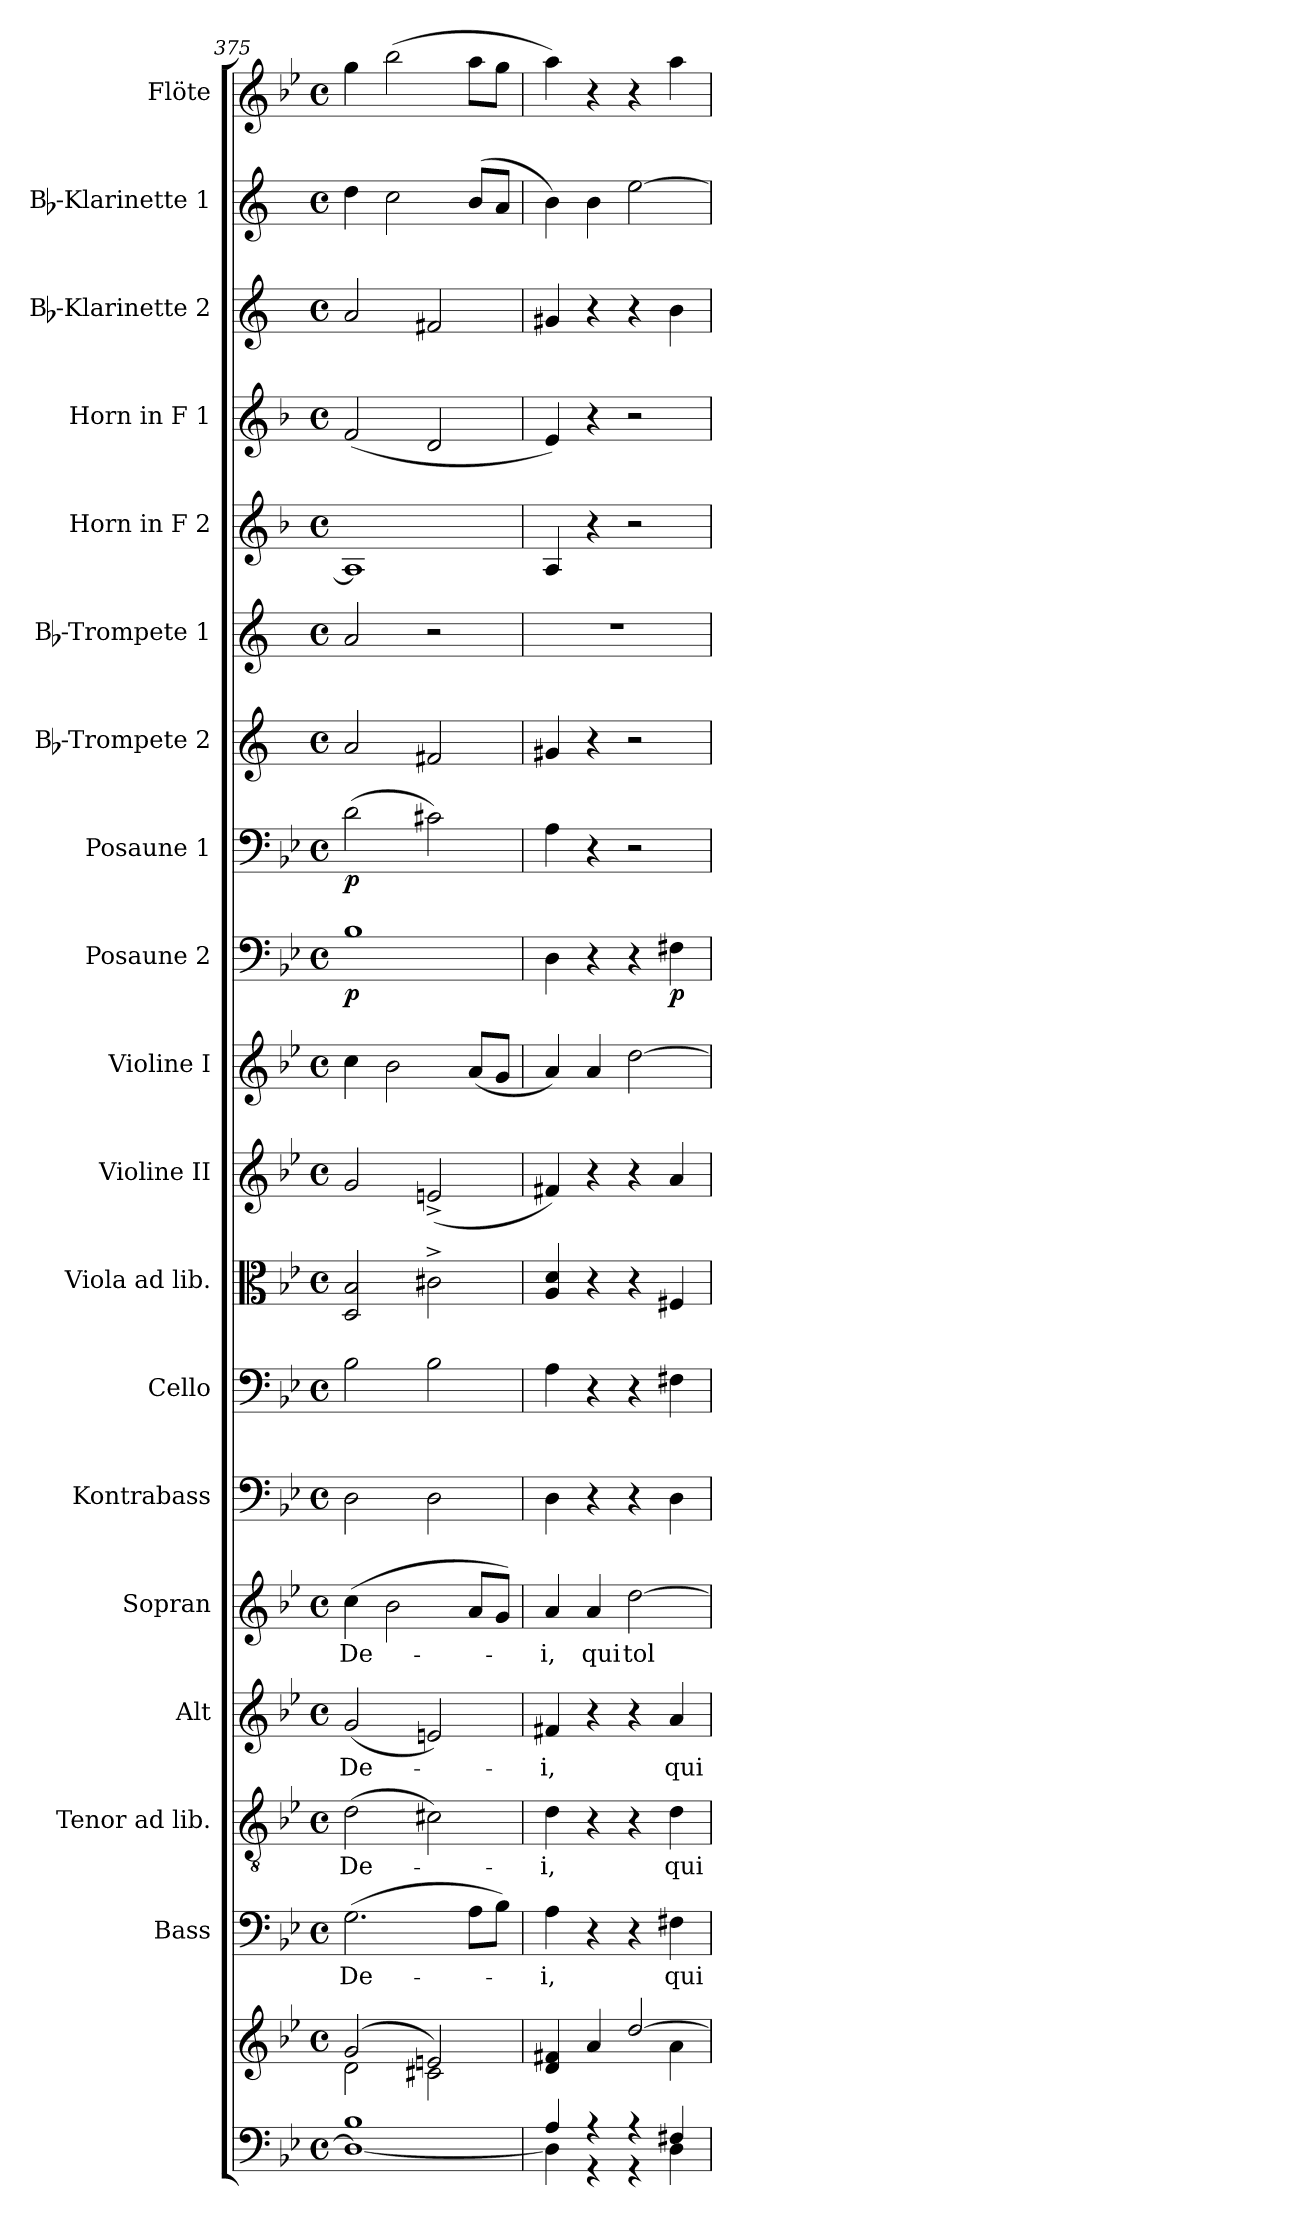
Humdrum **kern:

**kern	**kern	**kern	**text	**kern	**text	**kern	**text	**kern	**text	**kern	**kern	**kern	**kern	**kern	**kern	**dynam	**kern	**dynam	**kern	**kern	**kern	**kern	**kern	**kern	**kern
*part19	*part19	*part18	*part18	*part17	*part17	*part16	*part16	*part15	*part15	*part14	*part13	*part12	*part11	*part10	*part9	*part9	*part8	*part8	*part7	*part6	*part5	*part4	*part3	*part2	*part1
*staff20	*staff19	*staff18	*staff18	*staff17	*staff17	*staff16	*staff16	*staff15	*staff15	*staff14	*staff13	*staff12	*staff11	*staff10	*staff9	*staff9	*staff8	*staff8	*staff7	*staff6	*staff5	*staff4	*staff3	*staff2	*staff1
*	*	*I"Bass	*	*I"Tenor ad lib.	*	*I"Alt	*	*I"Sopran	*	*I"Kontrabass	*I"Cello	*I"Viola ad lib.	*I"Violine II	*I"Violine I	*I"Posaune 2	*	*I"Posaune 1	*	*I"Bb-Trompete 2	*I"Bb-Trompete 1	*I"Horn in F 2	*I"Horn in F 1	*I"Bb-Klarinette 2	*I"Bb-Klarinette 1	*I"Flöte
*	*	*I'B.	*	*I'T.	*	*I'A.	*	*I'S.	*	*I'Kb.	*	*I'Vla.	*I'Vl. II	*I'Vl. I	*I'Pos. 2	*	*I'Pos. 1	*	*I'Bb Trp. 2	*I'Bb Trp. 1	*	*	*I'Bb Kl. 2	*I'Bb Kl. 1	*I'Fl.
*clefF4	*clefG2	*clefF4	*	*clefGv2	*	*clefG2	*	*clefG2	*	*clefF4	*clefF4	*clefC3	*clefG2	*clefG2	*clefF4	*	*clefF4	*	*clefG2	*clefG2	*clefG2	*clefG2	*clefG2	*clefG2	*clefG2
*	*	*	*	*	*	*	*	*	*	*ITrd7c12	*	*	*	*	*	*	*	*	*ITrd1c2	*ITrd1c2	*ITrd4c7	*ITrd4c7	*ITrd1c2	*ITrd1c2	*
*k[b-e-]	*k[b-e-]	*k[b-e-]	*	*k[b-e-]	*	*k[b-e-]	*	*k[b-e-]	*	*k[b-e-]	*k[b-e-]	*k[b-e-]	*k[b-e-]	*k[b-e-]	*k[b-e-]	*	*k[b-e-]	*	*k[b-e-]	*k[b-e-]	*k[b-e-]	*k[b-e-]	*k[b-e-]	*k[b-e-]	*k[b-e-]
*B-:	*B-:	*B-:	*	*B-:	*	*B-:	*	*B-:	*	*B-:	*B-:	*B-:	*B-:	*B-:	*B-:	*	*B-:	*	*B-:	*B-:	*B-:	*B-:	*B-:	*B-:	*B-:
*M4/4	*M4/4	*M4/4	*	*M4/4	*	*M4/4	*	*M4/4	*	*M4/4	*M4/4	*M4/4	*M4/4	*M4/4	*M4/4	*	*M4/4	*	*M4/4	*M4/4	*M4/4	*M4/4	*M4/4	*M4/4	*M4/4
*met(c)	*met(c)	*met(c)	*	*met(c)	*	*met(c)	*	*met(c)	*	*met(c)	*met(c)	*met(c)	*met(c)	*met(c)	*met(c)	*	*met(c)	*	*met(c)	*met(c)	*met(c)	*met(c)	*met(c)	*met(c)	*met(c)
=375	=375	=375	=375	=375	=375	=375	=375	=375	=375	=375	=375	=375	=375	=375	=375	=375	=375	=375	=375	=375	=375	=375	=375	=375	=375
*^	*^	*	*	*	*	*	*	*	*	*	*	*	*	*	*	*	*	*	*	*	*	*	*	*	*
!	!	!	!	!	!LO:LY:b	!	!LO:LY:b	!	!LO:LY:b	!	!LO:LY:b	!	!	!	!	!	!	!LO:DY:b	!	!LO:DY:b	!	!	!	!	!	!	!
1B-	1D_	(2g/	2d\	(>2.G\	De-	(>2d\	De-	(<2g/	De-	(>4cc\	De-	2DD\	2B-\	2D/ 2B-/	2g/	4cc\	1B-	p	(>2d\	p	2g/	2g/	1D]	(<2B-/	2g/	4cc\	4gg\
.	.	.	.	.	.	.	.	.	.	2b-\	.	.	.	.	.	2b-\	.	.	.	.	.	.	.	.	.	2b-\	(>2bb-\
.	.	2en/)	2c#X\	.	.	2c#X\)	.	2en/)	.	.	.	2DD\	2B-\	2c#X^>\	(<2en^</	.	.	.	2c#X\)	.	2en/	2r	.	2G/	2en/	.	.
.	.	.	.	8A\L	.	.	.	.	.	8a/L	.	.	.	.	.	(<8a/L	.	.	.	.	.	.	.	.	.	(>8a/L	8aa\L
.	.	.	.	8B-\J)	.	.	.	.	.	8g/J)	.	.	.	.	.	8g/J	.	.	.	.	.	.	.	.	.	8g/J	8gg\J
=376	=376	=376	=376	=376	=376	=376	=376	=376	=376	=376	=376	=376	=376	=376	=376	=376	=376	=376	=376	=376	=376	=376	=376	=376	=376	=376	=376
!	!	!	!	!	!LO:LY:b	!	!LO:LY:b	!	!LO:LY:b	!	!LO:LY:b	!	!	!	!	!	!	!	!	!	!	!	!	!	!	!	!
4A/	4D\]	4d/ 4f#X/	2.ryy	4A\	-i,	4d\	-i,	4f#X/	-i,	4a/	-i,	4DD\	4A\	4A/ 4d/	4f#X/)	4a/)	4D\	.	4A\	.	4f#X/	1r	4D/	4A/)	4f#X/	4a\)	4aa\)
!	!	!	!	!	!	!	!	!	!	!	!LO:LY:b	!	!	!	!	!	!	!	!	!	!	!	!	!	!	!	!
4r	4r	4a/	.	4r	.	4r	.	4r	.	4a/	qui	4r	4r	4r	4r	4a/	4r	.	4r	.	4r	.	4r	4r	4r	4a\	4r
!	!	!	!	!	!	!	!	!	!	!	!LO:LY:b	!	!	!	!	!	!	!	!	!	!	!	!	!	!	!	!
4r	4r	[>2dd/	.	4r	.	4r	.	4r	.	[2dd\	tol-	4r	4r	4r	4r	[2dd\	4r	.	2r	.	2r	.	2r	2r	4r	[2dd\	4r
!	!	!	!	!	!LO:LY:b	!	!LO:LY:b	!	!LO:LY:b	!	!	!	!	!	!	!	!	!LO:DY:b	!	!	!	!	!	!	!	!	!
4F#X/	4D\	.	4a\	4F#X\	qui	4d\	qui	4a/	qui	.	.	4DD\	4F#X\	4F#X/	4a/	.	4F#X\	p	.	.	.	.	.	.	4a\	.	4aa\
*v	*v	*	*	*	*	*	*	*	*	*	*	*	*	*	*	*	*	*	*	*	*	*	*	*	*	*	*
*	*v	*v	*	*	*	*	*	*	*	*	*	*	*	*	*	*	*	*	*	*	*	*	*	*	*	*
=	=	=	=	=	=	=	=	=	=	=	=	=	=	=	=	=	=	=	=	=	=	=	=	=	=
*-	*-	*-	*-	*-	*-	*-	*-	*-	*-	*-	*-	*-	*-	*-	*-	*-	*-	*-	*-	*-	*-	*-	*-	*-	*-
